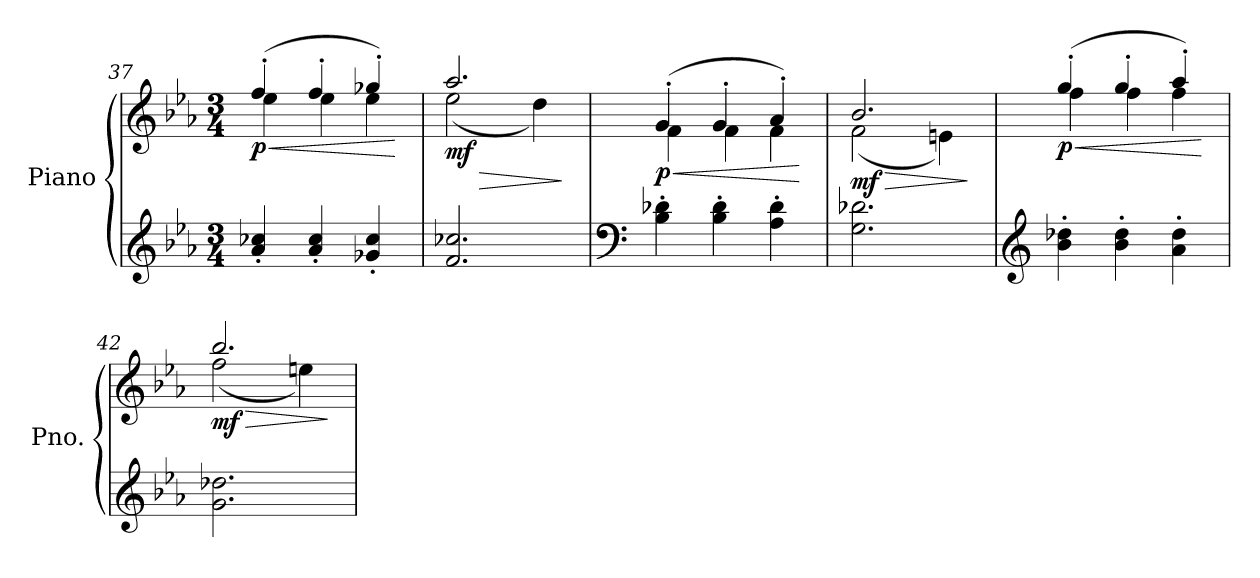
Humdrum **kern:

**kern	**kern	**dynam
*part1	*part1	*part1
*staff2	*staff1	*staff1/2
*I"Piano	*	*
*I'Pno.	*	*
*clefG2	*clefG2	*
*k[b-e-a-]	*k[b-e-a-]	*
*M3/4	*M3/4	*
=37	=37	=37
!	!	!LO:HP:b
*	*^	*
!	!	!	!LO:DY:n=1:b
4a-/' 4cc-X/'	(>4ff'/	4ee-\	< p
4a-/' 4cc-/'	4ff'/	4ee-\	.
4g-X/' 4cc-/'	4gg-X'/)	4ee-\	.
*	*v	*v	*
.	.	[
=38	=38	=38
!	!	!LO:HP:b
*	*^	*
!	!	!	!LO:DY:n=1:b
2.f/ 2.cc-X/	2.aa-/	(<2ee-\	> mf
.	.	4dd\)	.
*	*v	*v	*
.	.	]
=39	=39	=39
*clefF4	*	*
!	!	!LO:HP:b
*	*^	*
!	!	!	!LO:DY:n=1:b
4B-\' 4d-X\'	(>4g'/	4f\	< p
4B-\' 4d-\'	4g'/	4f\	.
4A-\' 4d-\'	4a-'/)	4f\	.
*	*v	*v	*
.	.	[
=40	=40	=40
!	!	!LO:HP:b
*	*^	*
!	!	!	!LO:DY:n=1:b
2.G\ 2.d-X\	2.b-/	(<2f\	> mf
.	.	4en\)	.
*	*v	*v	*
.	.	]
!!LO:LB:g=z
=41	=41	=41
*clefG2	*	*
!	!	!LO:HP:b
*	*^	*
!	!	!	!LO:DY:n=1:b
4b-\' 4dd-X\'	(>4gg'/	4ff\	< p
4b-\' 4dd-\'	4gg'/	4ff\	.
4a-\' 4dd-\'	4aa-'/)	4ff\	.
*	*v	*v	*
.	.	[
!!LO:PB:g=z
=42	=42	=42
!	!	!LO:HP:b
*	*^	*
!	!	!	!LO:DY:n=1:b
2.g\ 2.dd-X\	2.bb-/	(<2ff\	> mf
.	.	4een\)	.
*	*v	*v	*
.	.	]
=	=	=
*-	*-	*-
